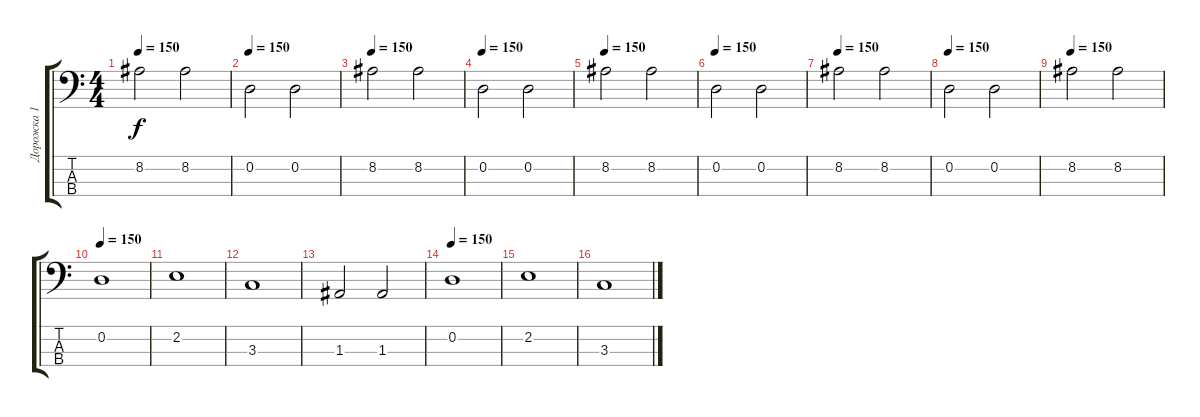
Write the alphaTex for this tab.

\track ("Дорожка 1" "Дорожка 1") {instrument electricbassfinger}
\staff {score tabs}
\tuning (G2 D2 A1 E1) {hide}
\ts (4 4)
\tempo 150
\clef f4
\ks c
8.2.2{dy f} 8.2.2 |
\tempo 150
0.2.2 0.2.2 |
\tempo 150
8.2.2 8.2.2 |
\tempo 150
0.2.2 0.2.2 |
\tempo 150
8.2.2 8.2.2 |
\tempo 150
0.2.2 0.2.2 |
\tempo 150
8.2.2 8.2.2 |
\tempo 150
0.2.2 0.2.2 |
\tempo 150
8.2.2 8.2.2 |
\tempo 150
0.2.1 |
2.2.1 |
3.3.1 |
1.3.2 1.3.2 |
\tempo 150
0.2.1 |
2.2.1 |
3.3.1
